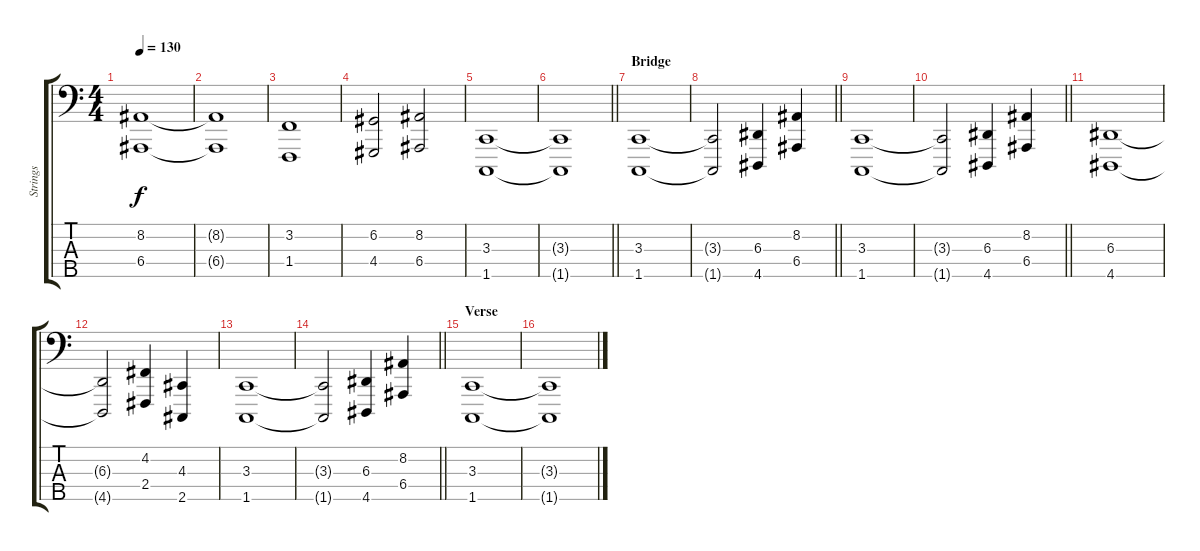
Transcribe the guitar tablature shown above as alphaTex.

\track ("Strings" "Strings") {instrument stringensemble1}
\staff {score tabs}
\tuning (G2 D2 A1 E1 B0) {hide}
\ts (4 4)
\tempo 130
\clef f4
\ks c
(8.2 6.4).1{dy f} |
(8.2{t} 6.4{t}).1 |
(3.2 1.4).1 |
(6.2 4.4).2 (8.2 6.4).2 |
(3.3 1.5).1 |
\barLineRight lightlight
(3.3{t} 1.5{t}).1 |
\section ("" "Bridge ")
(3.3 1.5).1 |
\barLineRight lightlight
(3.3{t} 1.5{t}).2 (6.3 4.5).4 (8.2 6.4).4 |
(3.3 1.5).1 |
\barLineRight lightlight
(3.3{t} 1.5{t}).2 (6.3 4.5).4 (8.2 6.4).4 |
(6.3 4.5).1 |
(6.3{t} 4.5{t}).2 (4.2 2.4).4 (4.3 2.5).4 |
(3.3 1.5).1 |
\barLineRight lightlight
(3.3{t} 1.5{t}).2 (6.3 4.5).4 (8.2 6.4).4 |
\section ("" "Verse ")
(3.3 1.5).1 |
(3.3{t} 1.5{t}).1
